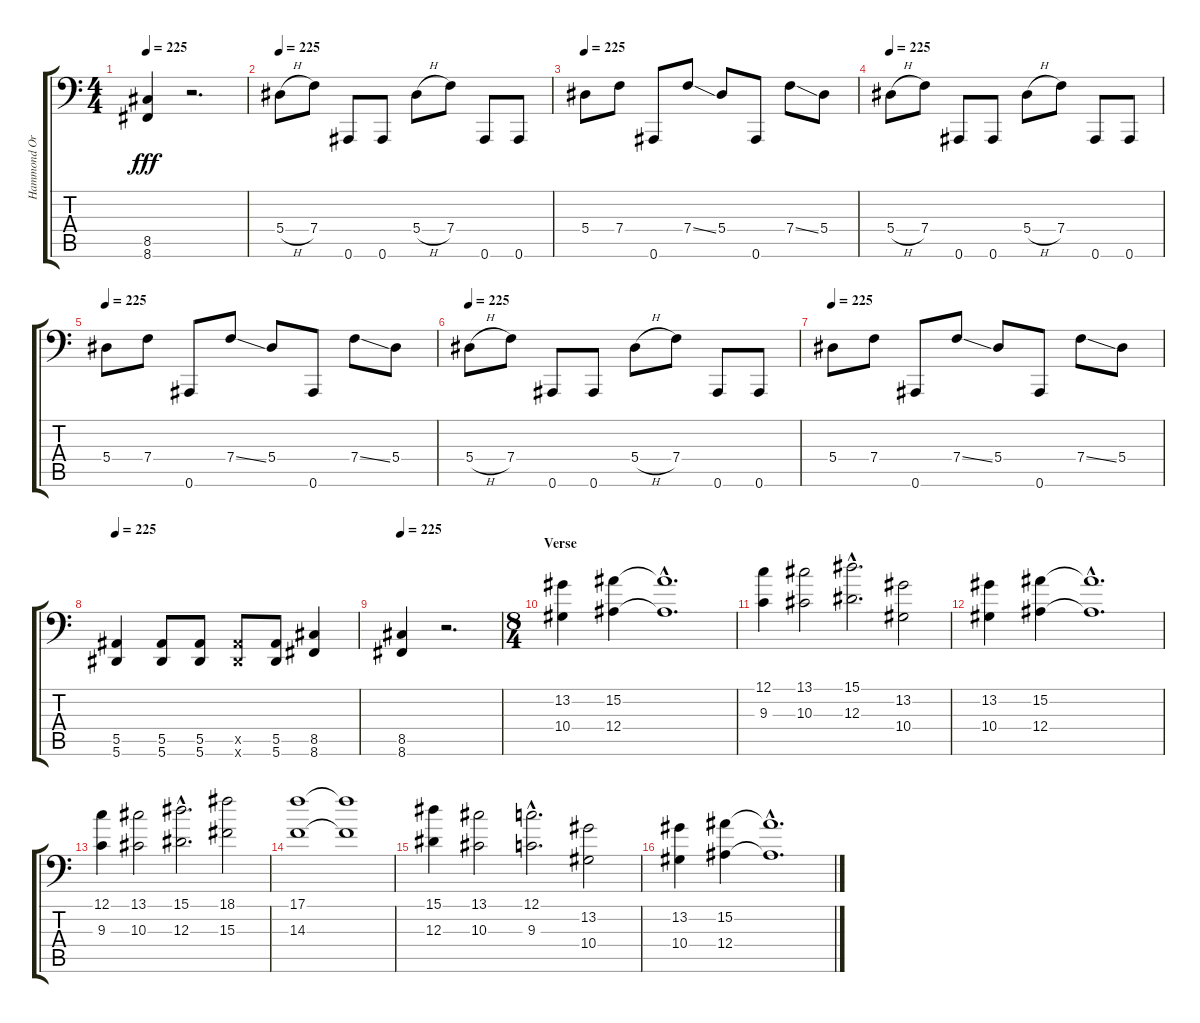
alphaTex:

\track ("Hammond Organ" "Hammond Or") {instrument drawbarorgan}
\staff {score tabs}
\tuning (C4 G3 Eb3 Bb2 F2 Bb1) {hide}
\ts (4 4)
\tempo 225
\clef f4
\ks c
(8.5 8.6).4{dy fff} r.2{d} |
\tempo 225
5.4{h}.8{instrument distortionguitar} 7.4.8 0.6.8 0.6.8 5.4{h}.8 7.4.8 0.6.8 0.6.8 |
\tempo 225
5.4.8 7.4.8 0.6.8 7.4{ss}.8 5.4.8 0.6.8 7.4{ss}.8 5.4.8 |
\tempo 225
5.4{h}.8{instrument distortionguitar} 7.4.8 0.6.8 0.6.8 5.4{h}.8 7.4.8 0.6.8 0.6.8 |
\tempo 225
5.4.8 7.4.8 0.6.8 7.4{ss}.8 5.4.8 0.6.8 7.4{ss}.8 5.4.8 |
\tempo 225
5.4{h}.8{instrument distortionguitar} 7.4.8 0.6.8 0.6.8 5.4{h}.8 7.4.8 0.6.8 0.6.8 |
\tempo 225
5.4.8 7.4.8 0.6.8 7.4{ss}.8 5.4.8 0.6.8 7.4{ss}.8 5.4.8 |
\tempo 225
(5.5 5.6).4 (5.5 5.6).8 (5.5 5.6).8 (5.5{x} 5.6{x}).8 (5.5 5.6).8 (8.5 8.6).4 |
\tempo 225
(8.5 8.6).4 r.2{d} |
\ts (8 4)
\section ("" "Verse")
(13.2 10.4).4{instrument drawbarorgan} (15.2 12.4).4 (15.2{hac t} 12.4{hac t}).1{d} |
(12.1 9.3).4{instrument drawbarorgan} (13.1 10.3).2 (15.1{hac} 12.3{hac}).2{d} (13.2 10.4).2 |
(13.2 10.4).4{instrument drawbarorgan} (15.2 12.4).4 (15.2{hac t} 12.4{hac t}).1{d} |
(12.1 9.3).4{instrument drawbarorgan} (13.1 10.3).2 (15.1{hac} 12.3{hac}).2{d} (18.1 15.3).2 |
(17.1 14.3).1{instrument drawbarorgan} (17.1{t} 14.3{t}).1 |
(15.1 12.3).4{instrument drawbarorgan} (13.1 10.3).2 (12.1{hac} 9.3{hac}).2{d} (13.2 10.4).2 |
(13.2 10.4).4{instrument drawbarorgan} (15.2 12.4).4 (15.2{hac t} 12.4{hac t}).1{d}
